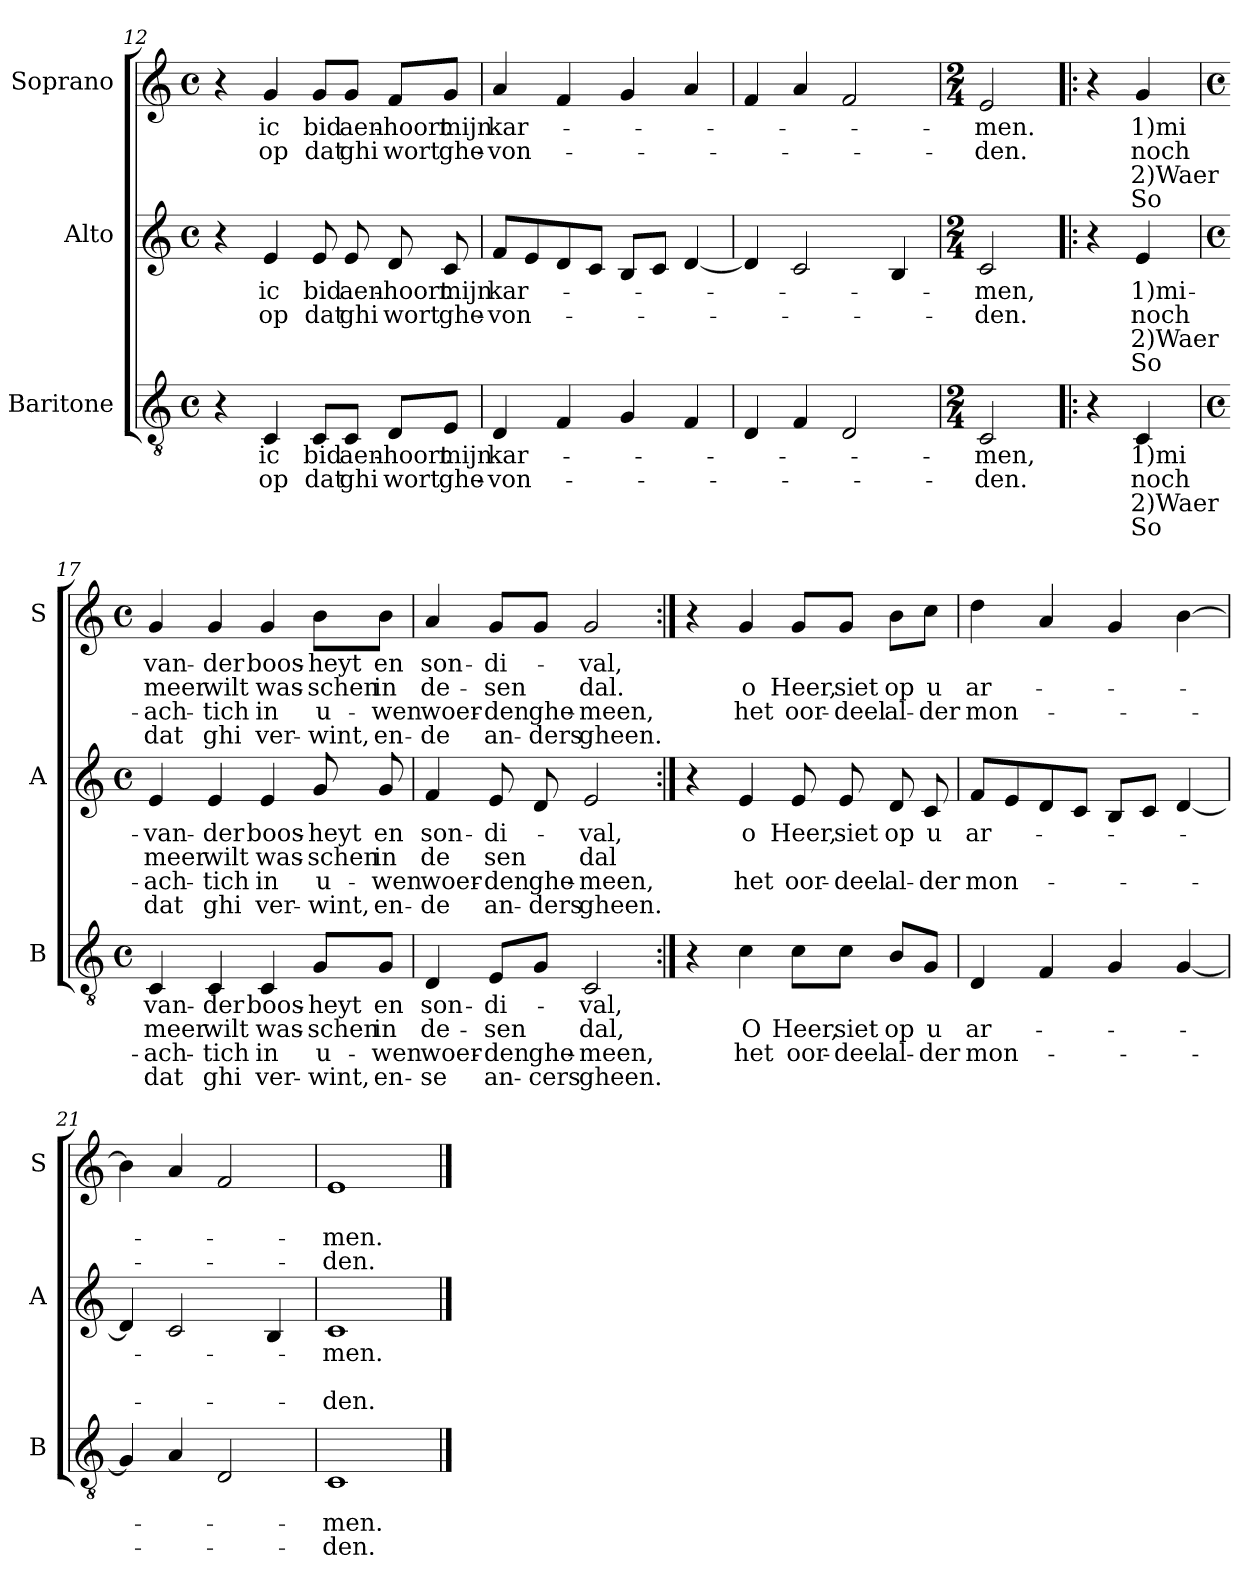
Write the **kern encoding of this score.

**kern	**text	**text	**text	**text	**kern	**text	**text	**text	**text	**kern	**text	**text	**text	**text
*part3	*part3	*part3	*part3	*part3	*part2	*part2	*part2	*part2	*part2	*part1	*part1	*part1	*part1	*part1
*staff3	*staff3	*staff3	*staff3	*staff3	*staff2	*staff2	*staff2	*staff2	*staff2	*staff1	*staff1	*staff1	*staff1	*staff1
*I"Baritone	*	*	*	*	*I"Alto	*	*	*	*	*I"Soprano	*	*	*	*
*I'B	*	*	*	*	*I'A	*	*	*	*	*I'S	*	*	*	*
*clefGv2	*	*	*	*	*clefG2	*	*	*	*	*clefG2	*	*	*	*
*k[]	*	*	*	*	*k[]	*	*	*	*	*k[]	*	*	*	*
*C:	*	*	*	*	*C:	*	*	*	*	*C:	*	*	*	*
*M4/4	*	*	*	*	*M4/4	*	*	*	*	*M4/4	*	*	*	*
*met(c)	*	*	*	*	*met(c)	*	*	*	*	*met(c)	*	*	*	*
=12	=12	=12	=12	=12	=12	=12	=12	=12	=12	=12	=12	=12	=12	=12
4r	.	.	.	.	4r	.	.	.	.	4r	.	.	.	.
!	!LO:LY:b	!LO:LY:b	!	!	!	!LO:LY:b	!LO:LY:b	!	!	!	!LO:LY:b	!LO:LY:b	!	!
4C/	ic	op	.	.	4e/	ic	op	.	.	4g/	ic	op	.	.
!	!LO:LY:b	!LO:LY:b	!	!	!	!LO:LY:b	!LO:LY:b	!	!	!	!LO:LY:b	!LO:LY:b	!	!
8C/L	bid	dat	.	.	8e/	bid	dat	.	.	8g/L	bid	dat	.	.
!	!LO:LY:b	!LO:LY:b	!	!	!	!LO:LY:b	!LO:LY:b	!	!	!	!LO:LY:b	!LO:LY:b	!	!
8C/J	aen-	ghi	.	.	8e/	aen-	ghi	.	.	8g/J	aen-	ghi	.	.
!	!LO:LY:b	!LO:LY:b	!	!	!	!LO:LY:b	!LO:LY:b	!	!	!	!LO:LY:b	!LO:LY:b	!	!
8D/L	-hoort	wort	.	.	8d/	-hoort	wort	.	.	8f/L	-hoort	wort	.	.
!	!LO:LY:b	!LO:LY:b	!	!	!	!LO:LY:b	!LO:LY:b	!	!	!	!LO:LY:b	!LO:LY:b	!	!
8E/J	mijn	ghe-	.	.	8c/	mijn	ghe-	.	.	8g/J	mijn	ghe-	.	.
=13	=13	=13	=13	=13	=13	=13	=13	=13	=13	=13	=13	=13	=13	=13
!	!LO:LY:b	!LO:LY:b	!	!	!	!LO:LY:b	!LO:LY:b	!	!	!	!LO:LY:b	!LO:LY:b	!	!
4D/	kar-	-von-	.	.	8f/L	kar-	-von-	.	.	4a/	kar-	-von-	.	.
.	.	.	.	.	8e/	.	.	.	.	.	.	.	.	.
4F/	.	.	.	.	8d/	.	.	.	.	4f/	.	.	.	.
.	.	.	.	.	8c/J	.	.	.	.	.	.	.	.	.
4G/	.	.	.	.	8B/L	.	.	.	.	4g/	.	.	.	.
.	.	.	.	.	8c/J	.	.	.	.	.	.	.	.	.
4F/	.	.	.	.	[4d/	.	.	.	.	4a/	.	.	.	.
!!LO:LB:g=z
=14	=14	=14	=14	=14	=14	=14	=14	=14	=14	=14	=14	=14	=14	=14
4D/	.	.	.	.	4d/]	.	.	.	.	4f/	.	.	.	.
4F/	.	.	.	.	2c/	.	.	.	.	4a/	.	.	.	.
2D/	.	.	.	.	.	.	.	.	.	2f/	.	.	.	.
.	.	.	.	.	4B/	.	.	.	.	.	.	.	.	.
=15	=15	=15	=15	=15	=15	=15	=15	=15	=15	=15	=15	=15	=15	=15
*M2/4	*	*	*	*	*M2/4	*	*	*	*	*M2/4	*	*	*	*
!	!LO:LY:b	!LO:LY:b	!	!	!	!LO:LY:b	!LO:LY:b	!	!	!	!LO:LY:b	!LO:LY:b	!	!
2C/	-men,	-den.	.	.	2c/	-men,	-den.	.	.	2e/	-men.	-den.	.	.
=16!|:	=16!|:	=16!|:	=16!|:	=16!|:	=16!|:	=16!|:	=16!|:	=16!|:	=16!|:	=16!|:	=16!|:	=16!|:	=16!|:	=16!|:
4r	.	.	.	.	4r	.	.	.	.	4r	.	.	.	.
!	!LO:LY:b	!LO:LY:b	!LO:LY:b	!LO:LY:b	!	!LO:LY:b	!LO:LY:b	!LO:LY:b	!LO:LY:b	!	!LO:LY:b	!LO:LY:b	!LO:LY:b	!LO:LY:b
4C/	1)mi	noch	2)Waer-	So	4e/	1)mi-	noch	2)Waer-	So	4g/	1)mi	noch	2)Waer-	So
=17	=17	=17	=17	=17	=17	=17	=17	=17	=17	=17	=17	=17	=17	=17
*M4/4	*	*	*	*	*M4/4	*	*	*	*	*M4/4	*	*	*	*
*met(c)	*	*	*	*	*met(c)	*	*	*	*	*met(c)	*	*	*	*
!	!LO:LY:b	!LO:LY:b	!LO:LY:b	!LO:LY:b	!	!LO:LY:b	!LO:LY:b	!LO:LY:b	!LO:LY:b	!	!LO:LY:b	!LO:LY:b	!LO:LY:b	!LO:LY:b
4C/	van-	meer	-ach-	dat	4e/	-van-	meer	-ach-	dat	4g/	van-	meer	-ach-	dat
!	!LO:LY:b	!LO:LY:b	!LO:LY:b	!LO:LY:b	!	!LO:LY:b	!LO:LY:b	!LO:LY:b	!LO:LY:b	!	!LO:LY:b	!LO:LY:b	!LO:LY:b	!LO:LY:b
4C/	-der	wilt	-tich	ghi	4e/	-der	wilt	-tich	ghi	4g/	-der	wilt	-tich	ghi
!	!LO:LY:b	!LO:LY:b	!LO:LY:b	!LO:LY:b	!	!LO:LY:b	!LO:LY:b	!LO:LY:b	!LO:LY:b	!	!LO:LY:b	!LO:LY:b	!LO:LY:b	!LO:LY:b
4C/	boos-	was-	in	ver-	4e/	boos-	was-	in	ver-	4g/	boos-	was-	in	ver-
!	!LO:LY:b	!LO:LY:b	!LO:LY:b	!LO:LY:b	!	!LO:LY:b	!LO:LY:b	!LO:LY:b	!LO:LY:b	!	!LO:LY:b	!LO:LY:b	!LO:LY:b	!LO:LY:b
8G/L	-heyt	-schen	u-	-wint,	8g/	-heyt	-schen	u-	-wint,	8b\L	-heyt	-schen	u-	-wint,
!	!LO:LY:b	!LO:LY:b	!LO:LY:b	!LO:LY:b	!	!LO:LY:b	!LO:LY:b	!LO:LY:b	!LO:LY:b	!	!LO:LY:b	!LO:LY:b	!LO:LY:b	!LO:LY:b
8G/J	en	in	-wen	en-	8g/	en	in	-wen	en-	8b\J	en	in	-wen	en-
=18	=18	=18	=18	=18	=18	=18	=18	=18	=18	=18	=18	=18	=18	=18
!	!LO:LY:b	!LO:LY:b	!LO:LY:b	!LO:LY:b	!	!LO:LY:b	!LO:LY:b	!LO:LY:b	!LO:LY:b	!	!LO:LY:b	!LO:LY:b	!LO:LY:b	!LO:LY:b
4D/	son-	de-	woer-	-se	4f/	son-	de	woer-	-de	4a/	son-	de-	woer-	-de
!	!LO:LY:b	!LO:LY:b	!LO:LY:b	!LO:LY:b	!	!LO:LY:b	!LO:LY:b	!LO:LY:b	!LO:LY:b	!	!LO:LY:b	!LO:LY:b	!LO:LY:b	!LO:LY:b
8E/L	-di-	-sen	-den	an-	8e/	-di-	sen	-den	an-	8g/L	-di-	-sen	-den	an-
!	!	!	!LO:LY:b	!LO:LY:b	!	!	!	!LO:LY:b	!LO:LY:b	!	!	!	!LO:LY:b	!LO:LY:b
8G/J	.	.	ghe-	-cers	8d/	.	.	ghe-	-ders	8g/J	.	.	ghe-	-ders
!	!LO:LY:b	!LO:LY:b	!LO:LY:b	!LO:LY:b	!	!LO:LY:b	!LO:LY:b	!LO:LY:b	!LO:LY:b	!	!LO:LY:b	!LO:LY:b	!LO:LY:b	!LO:LY:b
2C/	val,	dal,	-meen,	gheen.	2e/	val,	dal	-meen,	gheen.	2g/	val,	dal.	-meen,	gheen.
!!LO:LB:g=z
=19:|!	=19:|!	=19:|!	=19:|!	=19:|!	=19:|!	=19:|!	=19:|!	=19:|!	=19:|!	=19:|!	=19:|!	=19:|!	=19:|!	=19:|!
4r	.	.	.	.	4r	.	.	.	.	4r	.	.	.	.
!	!	!LO:LY:b	!LO:LY:b	!	!	!LO:LY:b	!	!LO:LY:b	!	!	!	!LO:LY:b	!LO:LY:b	!
4c\	.	O	het	.	4e/	o	.	het	.	4g/	.	o	het	.
!	!	!LO:LY:b	!LO:LY:b	!	!	!LO:LY:b	!	!LO:LY:b	!	!	!	!LO:LY:b	!LO:LY:b	!
8c\L	.	Heer,	oor-	.	8e/	Heer,	.	oor-	.	8g/L	.	Heer,	oor-	.
!	!	!LO:LY:b	!LO:LY:b	!	!	!LO:LY:b	!	!LO:LY:b	!	!	!	!LO:LY:b	!LO:LY:b	!
8c\J	.	siet	-deel	.	8e/	siet	.	-deel	.	8g/J	.	siet	-deel	.
!	!	!LO:LY:b	!LO:LY:b	!	!	!LO:LY:b	!	!LO:LY:b	!	!	!	!LO:LY:b	!LO:LY:b	!
8B/L	.	op	al-	.	8d/	op	.	al-	.	8b\L	.	op	al-	.
!	!	!LO:LY:b	!LO:LY:b	!	!	!LO:LY:b	!	!LO:LY:b	!	!	!	!LO:LY:b	!LO:LY:b	!
8G/J	.	u	-der	.	8c/	u	.	-der	.	8cc\J	.	u	-der	.
=20	=20	=20	=20	=20	=20	=20	=20	=20	=20	=20	=20	=20	=20	=20
!	!	!LO:LY:b	!LO:LY:b	!	!	!LO:LY:b	!	!LO:LY:b	!	!	!	!LO:LY:b	!LO:LY:b	!
4D/	.	ar-	mon-	.	8f/L	ar-	.	mon-	.	4dd\	.	ar-	mon-	.
.	.	.	.	.	8e/	.	.	.	.	.	.	.	.	.
4F/	.	.	.	.	8d/	.	.	.	.	4a/	.	.	.	.
.	.	.	.	.	8c/J	.	.	.	.	.	.	.	.	.
4G/	.	.	.	.	8B/L	.	.	.	.	4g/	.	.	.	.
.	.	.	.	.	8c/J	.	.	.	.	.	.	.	.	.
[4G/	.	.	.	.	[4d/	.	.	.	.	[4b\	.	.	.	.
=21	=21	=21	=21	=21	=21	=21	=21	=21	=21	=21	=21	=21	=21	=21
4G/]	.	.	.	.	4d/]	.	.	.	.	4b\]	.	.	.	.
4A/	.	.	.	.	2c/	.	.	.	.	4a/	.	.	.	.
2D/	.	.	.	.	.	.	.	.	.	2f/	.	.	.	.
.	.	.	.	.	4B/	.	.	.	.	.	.	.	.	.
=22	=22	=22	=22	=22	=22	=22	=22	=22	=22	=22	=22	=22	=22	=22
!	!	!LO:LY:b	!LO:LY:b	!	!	!LO:LY:b	!	!LO:LY:b	!	!	!	!LO:LY:b	!LO:LY:b	!
1C	.	-men.	-den.	.	1c	-men.	.	-den.	.	1e	.	-men.	-den.	.
==	==	==	==	==	==	==	==	==	==	==	==	==	==	==
*-	*-	*-	*-	*-	*-	*-	*-	*-	*-	*-	*-	*-	*-	*-
